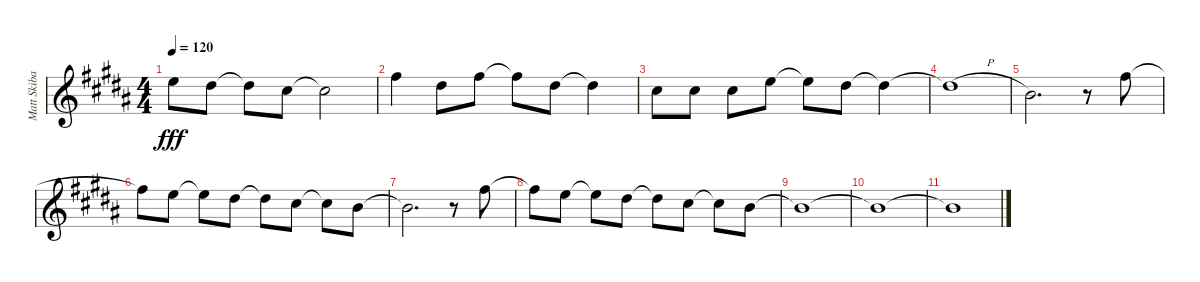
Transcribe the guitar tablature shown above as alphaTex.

\track ("Matt Skiba - Vocals" "Matt Skiba") {instrument distortionguitar}
\staff {score}
\tuning (E4 B3 G3 D3 A2 E2) {hide}
\ts (4 4)
\tempo 120
\clef g2
\ks b
0.1{t}.8{dy fff} 4.2.8 4.2{t}.8 2.2.8 2.2{t}.2 |
2.1.4 4.2.8 2.1.8 2.1{t}.8 4.2.8 4.2{t}.4 |
2.2.8 2.2.8 2.2.8 0.1.8 0.1{t}.8 4.2.8 4.2{t}.4 |
4.2{h t}.1 |
0.2.2{d} r.8 2.1.8 |
2.1{t}.8 0.1.8 0.1{t}.8 4.2.8 4.2{t}.8 2.2.8 2.2{t}.8 0.2.8 |
0.2{t}.2{d} r.8 2.1.8 |
2.1{t}.8 0.1.8 0.1{t}.8 4.2.8 4.2{t}.8 2.2.8 2.2{t}.8 0.2.8 |
0.2{t}.1 |
0.2{t}.1 |
0.2{t}.1
